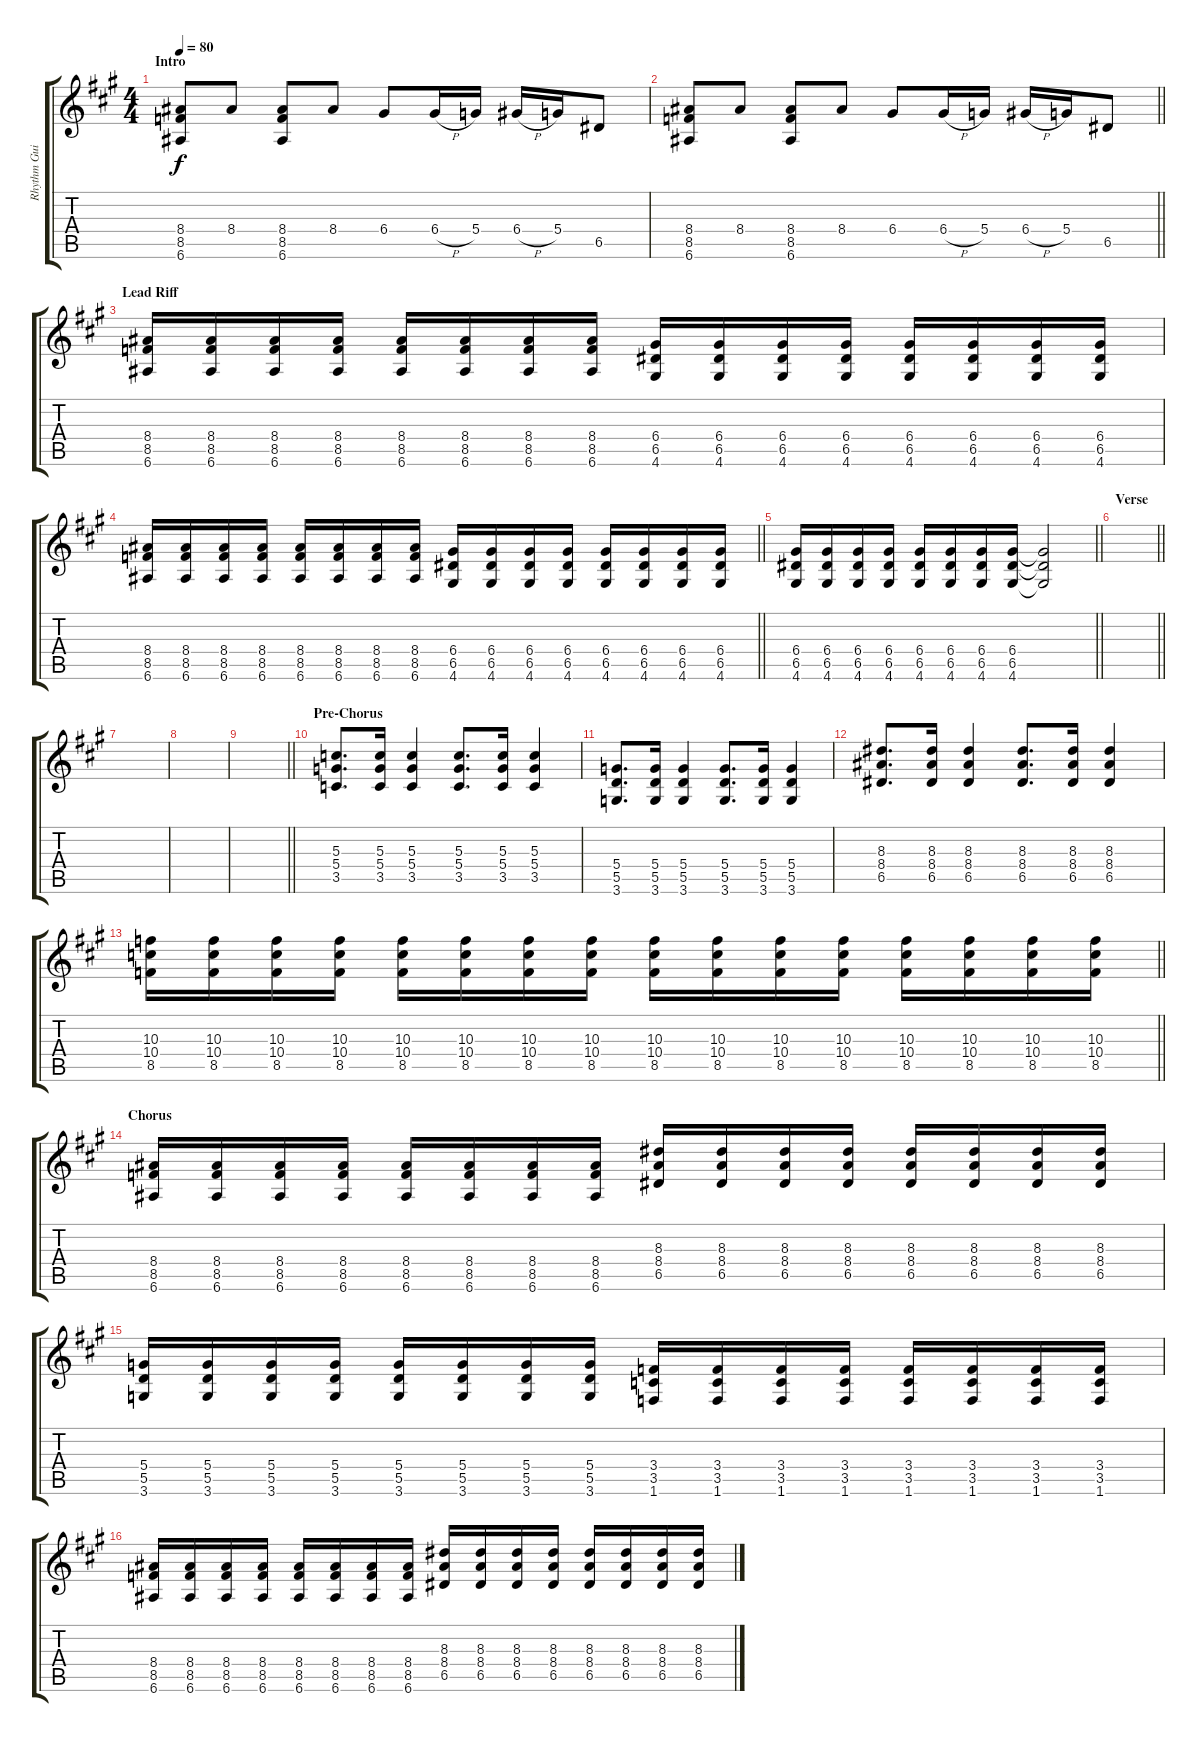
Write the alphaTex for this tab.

\track ("Rhythm Guitar" "Rhythm Gui") {instrument distortionguitar}
\staff {score tabs}
\tuning (E4 B3 G3 D3 A2 E2) {hide}
\ts (4 4)
\section ("" "Intro")
\tempo 80
\clef g2
\ks a
(8.4 8.5 6.6).8{dy f instrument distortionguitar} 8.4.8 (8.4 8.5 6.6).8 8.4.8 6.4.8 6.4{h}.16 5.4.16 6.4{h}.16 5.4.16 6.5.8 |
\barLineRight lightlight
(8.4 8.5 6.6).8 8.4.8 (8.4 8.5 6.6).8 8.4.8 6.4.8 6.4{h}.16 5.4.16 6.4{h}.16 5.4.16 6.5.8 |
\section ("" "Lead Riff")
(8.4 8.5 6.6).16 (8.4 8.5 6.6).16 (8.4 8.5 6.6).16 (8.4 8.5 6.6).16 (8.4 8.5 6.6).16 (8.4 8.5 6.6).16 (8.4 8.5 6.6).16 (8.4 8.5 6.6).16 (6.4 6.5 4.6).16 (6.4 6.5 4.6).16 (6.4 6.5 4.6).16 (6.4 6.5 4.6).16 (6.4 6.5 4.6).16 (6.4 6.5 4.6).16 (6.4 6.5 4.6).16 (6.4 6.5 4.6).16 |
\barLineRight lightlight
(8.4 8.5 6.6).16 (8.4 8.5 6.6).16 (8.4 8.5 6.6).16 (8.4 8.5 6.6).16 (8.4 8.5 6.6).16 (8.4 8.5 6.6).16 (8.4 8.5 6.6).16 (8.4 8.5 6.6).16 (6.4 6.5 4.6).16 (6.4 6.5 4.6).16 (6.4 6.5 4.6).16 (6.4 6.5 4.6).16 (6.4 6.5 4.6).16 (6.4 6.5 4.6).16 (6.4 6.5 4.6).16 (6.4 6.5 4.6).16 |
\barLineRight lightlight
(6.4 6.5 4.6).16 (6.4 6.5 4.6).16 (6.4 6.5 4.6).16 (6.4 6.5 4.6).16 (6.4 6.5 4.6).16 (6.4 6.5 4.6).16 (6.4 6.5 4.6).16 (6.4 6.5 4.6).16 (6.4{t} 6.5{t} 4.6{t}).2 |
\section ("" "Verse")
\barLineRight lightlight
|
|
|
\barLineRight lightlight
|
\section ("" "Pre-Chorus")
(5.3 5.4 3.5).8{d} (5.3 5.4 3.5).16 (5.3 5.4 3.5).4 (5.3 5.4 3.5).8{d} (5.3 5.4 3.5).16 (5.3 5.4 3.5).4 |
(5.4 5.5 3.6).8{d} (5.4 5.5 3.6).16 (5.4 5.5 3.6).4 (5.4 5.5 3.6).8{d} (5.4 5.5 3.6).16 (5.4 5.5 3.6).4 |
(8.3 8.4 6.5).8{d} (8.3 8.4 6.5).16 (8.3 8.4 6.5).4 (8.3 8.4 6.5).8{d} (8.3 8.4 6.5).16 (8.3 8.4 6.5).4 |
\barLineRight lightlight
(10.3 10.4 8.5).16 (10.3 10.4 8.5).16 (10.3 10.4 8.5).16 (10.3 10.4 8.5).16 (10.3 10.4 8.5).16 (10.3 10.4 8.5).16 (10.3 10.4 8.5).16 (10.3 10.4 8.5).16 (10.3 10.4 8.5).16 (10.3 10.4 8.5).16 (10.3 10.4 8.5).16 (10.3 10.4 8.5).16 (10.3 10.4 8.5).16 (10.3 10.4 8.5).16 (10.3 10.4 8.5).16 (10.3 10.4 8.5).16 |
\section ("" "Chorus")
(8.4 8.5 6.6).16 (8.4 8.5 6.6).16 (8.4 8.5 6.6).16 (8.4 8.5 6.6).16 (8.4 8.5 6.6).16 (8.4 8.5 6.6).16 (8.4 8.5 6.6).16 (8.4 8.5 6.6).16 (8.3 8.4 6.5).16 (8.3 8.4 6.5).16 (8.3 8.4 6.5).16 (8.3 8.4 6.5).16 (8.3 8.4 6.5).16 (8.3 8.4 6.5).16 (8.3 8.4 6.5).16 (8.3 8.4 6.5).16 |
(5.4 5.5 3.6).16 (5.4 5.5 3.6).16 (5.4 5.5 3.6).16 (5.4 5.5 3.6).16 (5.4 5.5 3.6).16 (5.4 5.5 3.6).16 (5.4 5.5 3.6).16 (5.4 5.5 3.6).16 (3.4 3.5 1.6).16 (3.4 3.5 1.6).16 (3.4 3.5 1.6).16 (3.4 3.5 1.6).16 (3.4 3.5 1.6).16 (3.4 3.5 1.6).16 (3.4 3.5 1.6).16 (3.4 3.5 1.6).16 |
(8.4 8.5 6.6).16 (8.4 8.5 6.6).16 (8.4 8.5 6.6).16 (8.4 8.5 6.6).16 (8.4 8.5 6.6).16 (8.4 8.5 6.6).16 (8.4 8.5 6.6).16 (8.4 8.5 6.6).16 (8.3 8.4 6.5).16 (8.3 8.4 6.5).16 (8.3 8.4 6.5).16 (8.3 8.4 6.5).16 (8.3 8.4 6.5).16 (8.3 8.4 6.5).16 (8.3 8.4 6.5).16 (8.3 8.4 6.5).16
